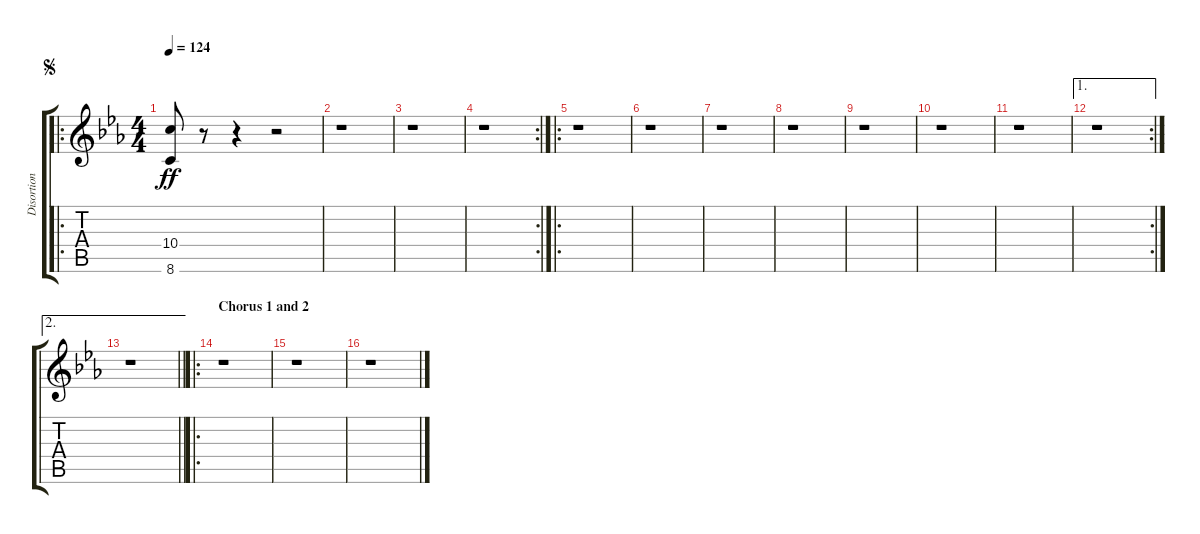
\track ("Disortion 3" "Disortion ") {instrument distortionguitar}
\staff {score tabs}
\tuning (E4 B3 G3 D3 A2 E2) {hide}
\ro
\ts (4 4)
\jump segno
\tempo 124
\clef g2
\ks eb
(10.4 8.6).8{dy ff instrument distortionguitar} r.8 r.4 r.2 |
r.1 |
r.1 |
\rc 2
r.1 |
\ro
r.1 |
r.1 |
r.1 |
r.1 |
r.1 |
r.1 |
r.1 |
\ae 1
\rc 2
r.1 |
\ae 2
\barLineRight lightlight
r.1 |
\ro
\section ("" "Chorus 1 and 2")
r.1 |
r.1 |
r.1
